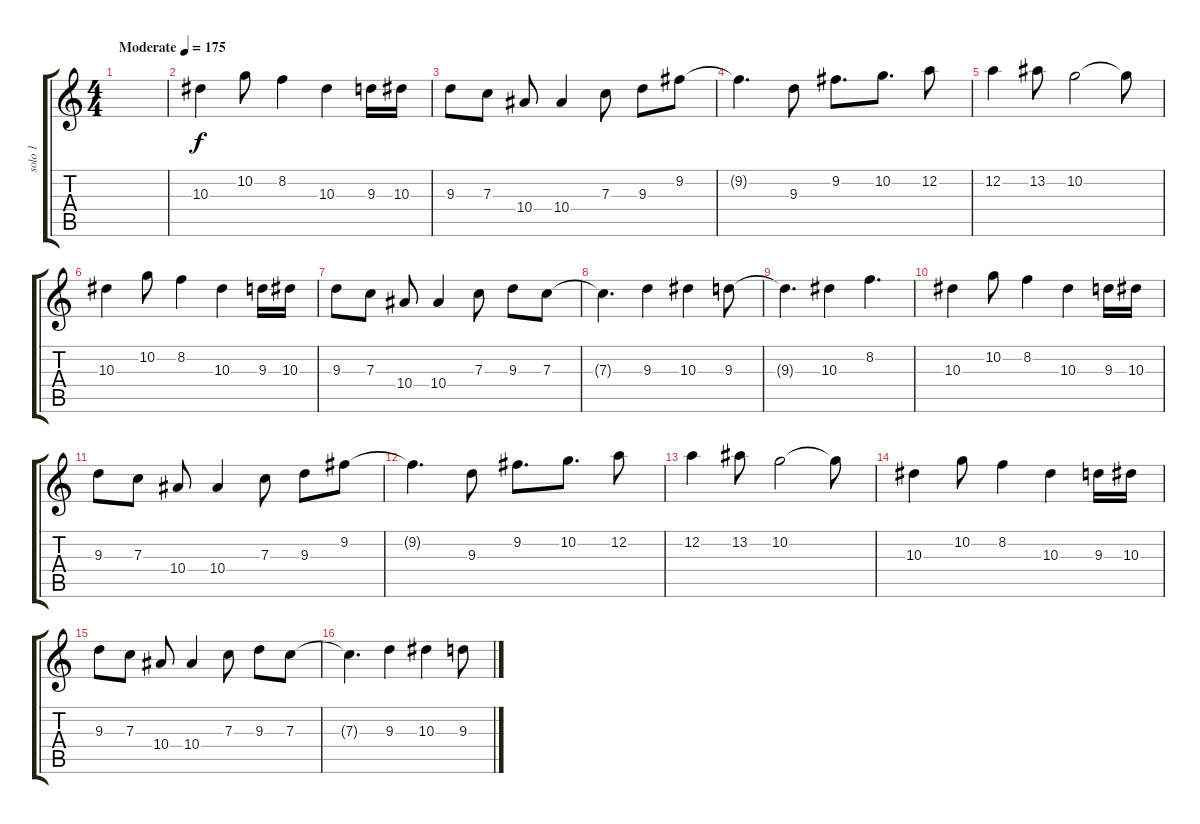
\track ("solo 1" "solo 1") {instrument overdrivenguitar}
\staff {score tabs}
\tuning (D4 A3 F3 C3 G2 C2) {hide}
\ts (4 4)
\tempo (175 "Moderate")
\clef g2
\ks c
|
10.3.4 10.2.8 8.2.4 10.3.4 9.3.16 10.3.16 |
9.3.8 7.3.8 10.4.8 10.4.4 7.3.8 9.3.8 9.2.8 |
9.2{t}.4{d} 9.3.8 9.2.8{d} 10.2.8{d} 12.2.8 |
12.2.4 13.2.8 10.2.2 10.2{t}.8 |
10.3.4 10.2.8 8.2.4 10.3.4 9.3.16 10.3.16 |
9.3.8 7.3.8 10.4.8 10.4.4 7.3.8 9.3.8 7.3.8 |
7.3{t}.4{d} 9.3.4 10.3.4 9.3.8 |
9.3{t}.4{d} 10.3.4 8.2.4{d} |
10.3.4 10.2.8 8.2.4 10.3.4 9.3.16 10.3.16 |
9.3.8 7.3.8 10.4.8 10.4.4 7.3.8 9.3.8 9.2.8 |
9.2{t}.4{d} 9.3.8 9.2.8{d} 10.2.8{d} 12.2.8 |
12.2.4 13.2.8 10.2.2 10.2{t}.8 |
10.3.4 10.2.8 8.2.4 10.3.4 9.3.16 10.3.16 |
9.3.8 7.3.8 10.4.8 10.4.4 7.3.8 9.3.8 7.3.8 |
7.3{t}.4{d} 9.3.4 10.3.4 9.3.8
